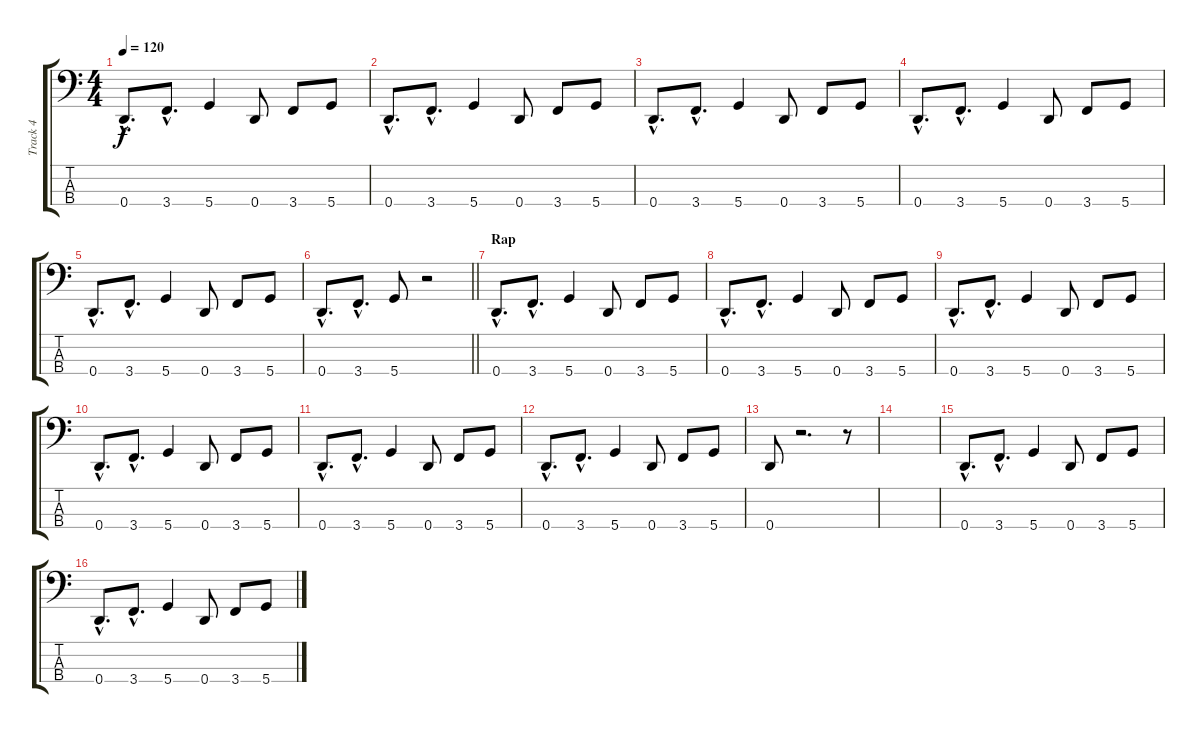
\track ("Track 4" "Track 4") {instrument electricbassfinger}
\staff {score tabs}
\tuning (G2 D2 A1 D1) {hide}
\ts (4 4)
\tempo 120
\clef f4
\ks c
0.4{hac}.8{d dy f} 3.4{hac}.8{d} 5.4.4 0.4.8 3.4.8 5.4.8 |
0.4{hac}.8{d} 3.4{hac}.8{d} 5.4.4 0.4.8 3.4.8 5.4.8 |
0.4{hac}.8{d} 3.4{hac}.8{d} 5.4.4 0.4.8 3.4.8 5.4.8 |
0.4{hac}.8{d} 3.4{hac}.8{d} 5.4.4 0.4.8 3.4.8 5.4.8 |
0.4{hac}.8{d} 3.4{hac}.8{d} 5.4.4 0.4.8 3.4.8 5.4.8 |
\barLineRight lightlight
0.4{hac}.8{d} 3.4{hac}.8{d} 5.4.8 r.2 |
\section ("" "Rap")
0.4{hac}.8{d} 3.4{hac}.8{d} 5.4.4 0.4.8 3.4.8 5.4.8 |
0.4{hac}.8{d} 3.4{hac}.8{d} 5.4.4 0.4.8 3.4.8 5.4.8 |
0.4{hac}.8{d} 3.4{hac}.8{d} 5.4.4 0.4.8 3.4.8 5.4.8 |
0.4{hac}.8{d} 3.4{hac}.8{d} 5.4.4 0.4.8 3.4.8 5.4.8 |
0.4{hac}.8{d} 3.4{hac}.8{d} 5.4.4 0.4.8 3.4.8 5.4.8 |
0.4{hac}.8{d} 3.4{hac}.8{d} 5.4.4 0.4.8 3.4.8 5.4.8 |
0.4.8 r.2{d} r.8 |
|
0.4{hac}.8{d} 3.4{hac}.8{d} 5.4.4 0.4.8 3.4.8 5.4.8 |
0.4{hac}.8{d} 3.4{hac}.8{d} 5.4.4 0.4.8 3.4.8 5.4.8
